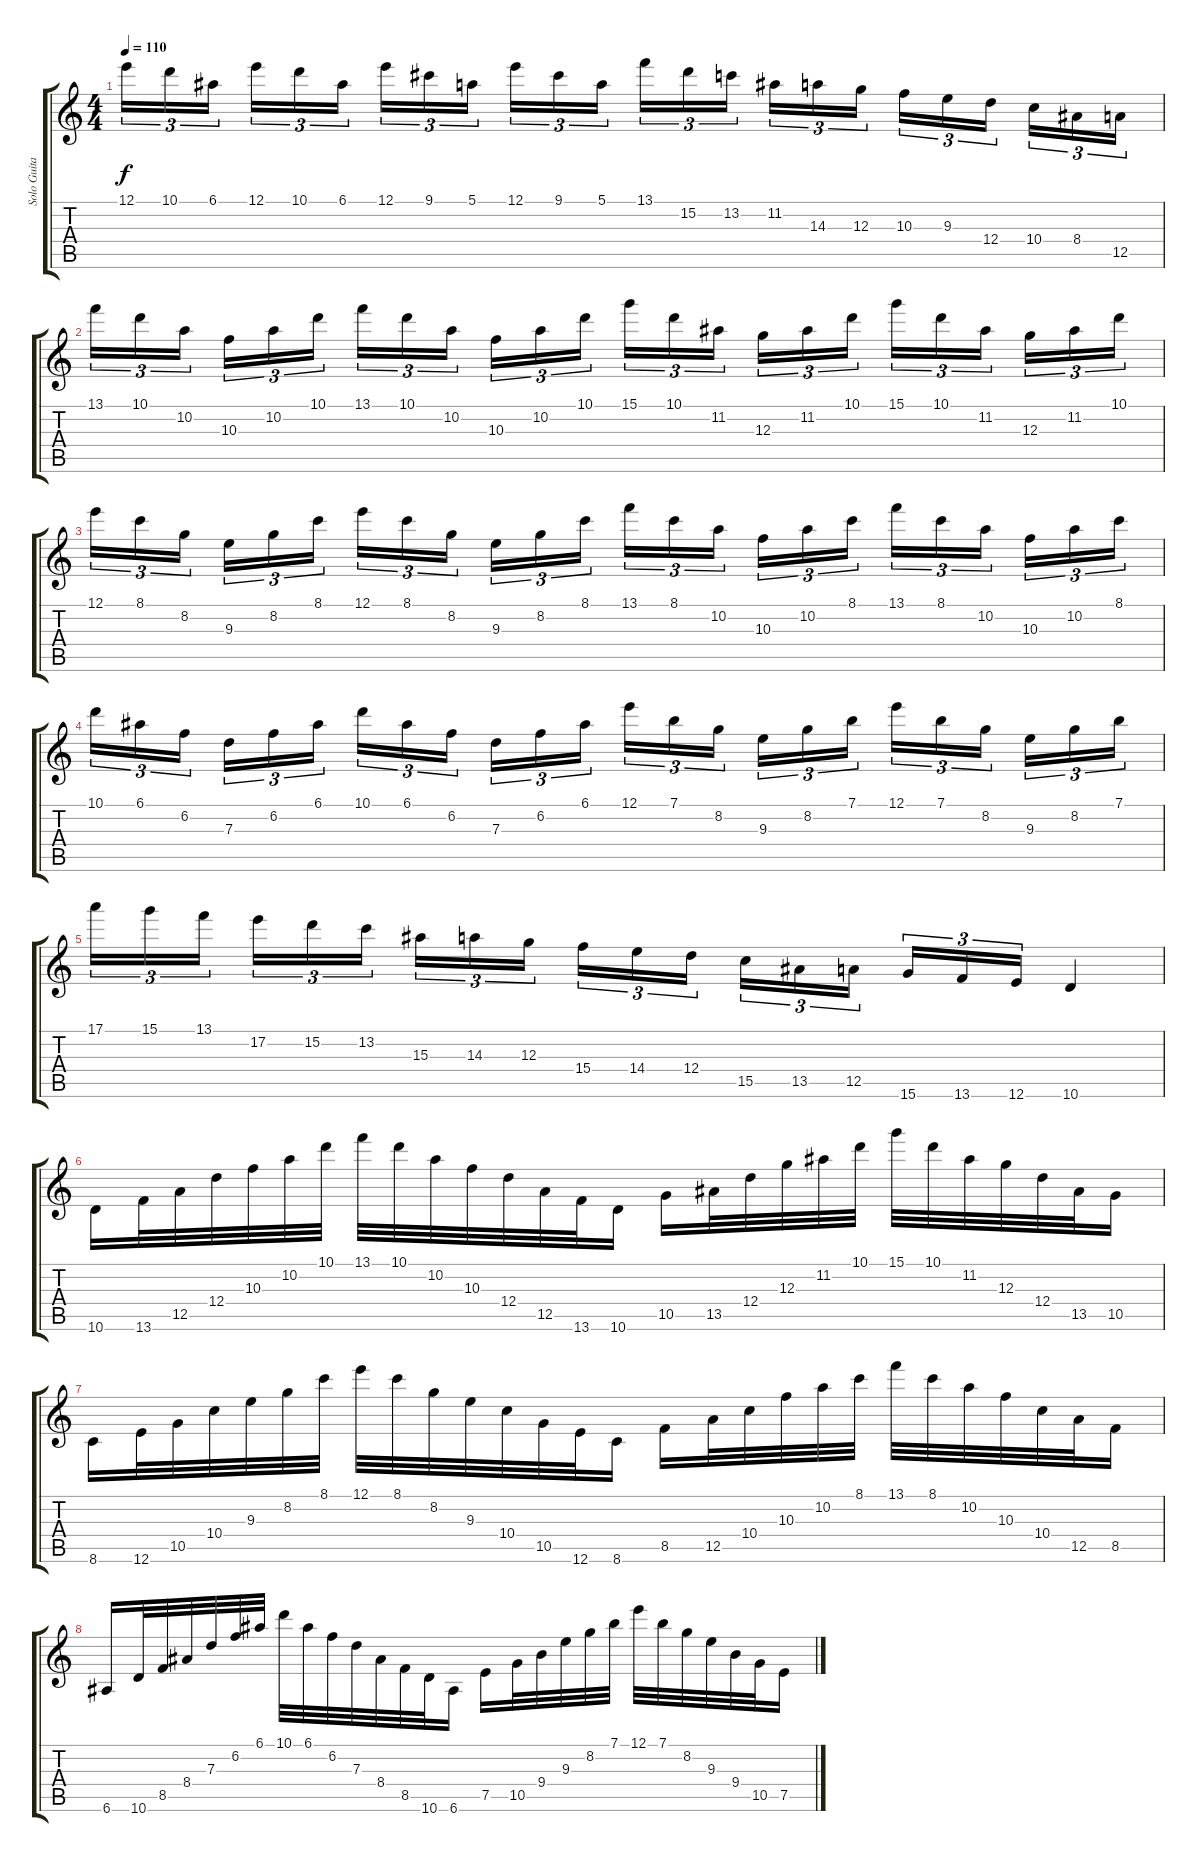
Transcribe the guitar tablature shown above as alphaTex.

\track ("Solo Guitar 1" "Solo Guita") {instrument distortionguitar}
\staff {score tabs}
\tuning (E4 B3 G3 D3 A2 E2) {hide}
\ts (4 4)
\tempo 110
\clef g2
\ks c
12.1.16{tu (3 2) dy f} 10.1.16{tu (3 2)} 6.1.16{tu (3 2) beam splitsecondary} 12.1.16{tu (3 2)} 10.1.16{tu (3 2)} 6.1.16{tu (3 2)} 12.1.16{tu (3 2)} 9.1.16{tu (3 2)} 5.1.16{tu (3 2) beam splitsecondary} 12.1.16{tu (3 2)} 9.1.16{tu (3 2)} 5.1.16{tu (3 2)} 13.1.16{tu (3 2)} 15.2.16{tu (3 2)} 13.2.16{tu (3 2) beam splitsecondary} 11.2.16{tu (3 2)} 14.3.16{tu (3 2)} 12.3.16{tu (3 2)} 10.3.16{tu (3 2)} 9.3.16{tu (3 2)} 12.4.16{tu (3 2) beam splitsecondary} 10.4.16{tu (3 2)} 8.4.16{tu (3 2)} 12.5.16{tu (3 2)} |
13.1.16{tu (3 2)} 10.1.16{tu (3 2)} 10.2.16{tu (3 2) beam splitsecondary} 10.3.16{tu (3 2)} 10.2.16{tu (3 2)} 10.1.16{tu (3 2)} 13.1.16{tu (3 2)} 10.1.16{tu (3 2)} 10.2.16{tu (3 2) beam splitsecondary} 10.3.16{tu (3 2)} 10.2.16{tu (3 2)} 10.1.16{tu (3 2)} 15.1.16{tu (3 2)} 10.1.16{tu (3 2)} 11.2.16{tu (3 2) beam splitsecondary} 12.3.16{tu (3 2)} 11.2.16{tu (3 2)} 10.1.16{tu (3 2)} 15.1.16{tu (3 2)} 10.1.16{tu (3 2)} 11.2.16{tu (3 2) beam splitsecondary} 12.3.16{tu (3 2)} 11.2.16{tu (3 2)} 10.1.16{tu (3 2)} |
12.1.16{tu (3 2)} 8.1.16{tu (3 2)} 8.2.16{tu (3 2) beam splitsecondary} 9.3.16{tu (3 2)} 8.2.16{tu (3 2)} 8.1.16{tu (3 2)} 12.1.16{tu (3 2)} 8.1.16{tu (3 2)} 8.2.16{tu (3 2) beam splitsecondary} 9.3.16{tu (3 2)} 8.2.16{tu (3 2)} 8.1.16{tu (3 2)} 13.1.16{tu (3 2)} 8.1.16{tu (3 2)} 10.2.16{tu (3 2) beam splitsecondary} 10.3.16{tu (3 2)} 10.2.16{tu (3 2)} 8.1.16{tu (3 2)} 13.1.16{tu (3 2)} 8.1.16{tu (3 2)} 10.2.16{tu (3 2) beam splitsecondary} 10.3.16{tu (3 2)} 10.2.16{tu (3 2)} 8.1.16{tu (3 2)} |
10.1.16{tu (3 2)} 6.1.16{tu (3 2)} 6.2.16{tu (3 2) beam splitsecondary} 7.3.16{tu (3 2)} 6.2.16{tu (3 2)} 6.1.16{tu (3 2)} 10.1.16{tu (3 2)} 6.1.16{tu (3 2)} 6.2.16{tu (3 2) beam splitsecondary} 7.3.16{tu (3 2)} 6.2.16{tu (3 2)} 6.1.16{tu (3 2)} 12.1.16{tu (3 2)} 7.1.16{tu (3 2)} 8.2.16{tu (3 2) beam splitsecondary} 9.3.16{tu (3 2)} 8.2.16{tu (3 2)} 7.1.16{tu (3 2)} 12.1.16{tu (3 2)} 7.1.16{tu (3 2)} 8.2.16{tu (3 2) beam splitsecondary} 9.3.16{tu (3 2)} 8.2.16{tu (3 2)} 7.1.16{tu (3 2)} |
17.1.16{tu (3 2)} 15.1.16{tu (3 2)} 13.1.16{tu (3 2) beam splitsecondary} 17.2.16{tu (3 2)} 15.2.16{tu (3 2)} 13.2.16{tu (3 2)} 15.3.16{tu (3 2)} 14.3.16{tu (3 2)} 12.3.16{tu (3 2) beam splitsecondary} 15.4.16{tu (3 2)} 14.4.16{tu (3 2)} 12.4.16{tu (3 2)} 15.5.16{tu (3 2)} 13.5.16{tu (3 2)} 12.5.16{tu (3 2) beam splitsecondary} 15.6.16{tu (3 2)} 13.6.16{tu (3 2)} 12.6.16{tu (3 2)} 10.6.4 |
10.6.16 13.6.32 12.5.32 12.4.32 10.3.32 10.2.32 10.1.32 13.1.32 10.1.32 10.2.32 10.3.32 12.4.32 12.5.32 13.6.32 10.6.16 10.5.16 13.5.32 12.4.32 12.3.32 11.2.32 10.1.32 15.1.32 10.1.32 11.2.32 12.3.32 12.4.32 13.5.32 10.5.16 |
8.6.16 12.6.32 10.5.32 10.4.32 9.3.32 8.2.32 8.1.32 12.1.32 8.1.32 8.2.32 9.3.32 10.4.32 10.5.32 12.6.32 8.6.16 8.5.16 12.5.32 10.4.32 10.3.32 10.2.32 8.1.32 13.1.32 8.1.32 10.2.32 10.3.32 10.4.32 12.5.32 8.5.16 |
6.6.16 10.6.32 8.5.32 8.4.32 7.3.32 6.2.32 6.1.32 10.1.32 6.1.32 6.2.32 7.3.32 8.4.32 8.5.32 10.6.32 6.6.16 7.5.16 10.5.32 9.4.32 9.3.32 8.2.32 7.1.32 12.1.32 7.1.32 8.2.32 9.3.32 9.4.32 10.5.32 7.5.16
